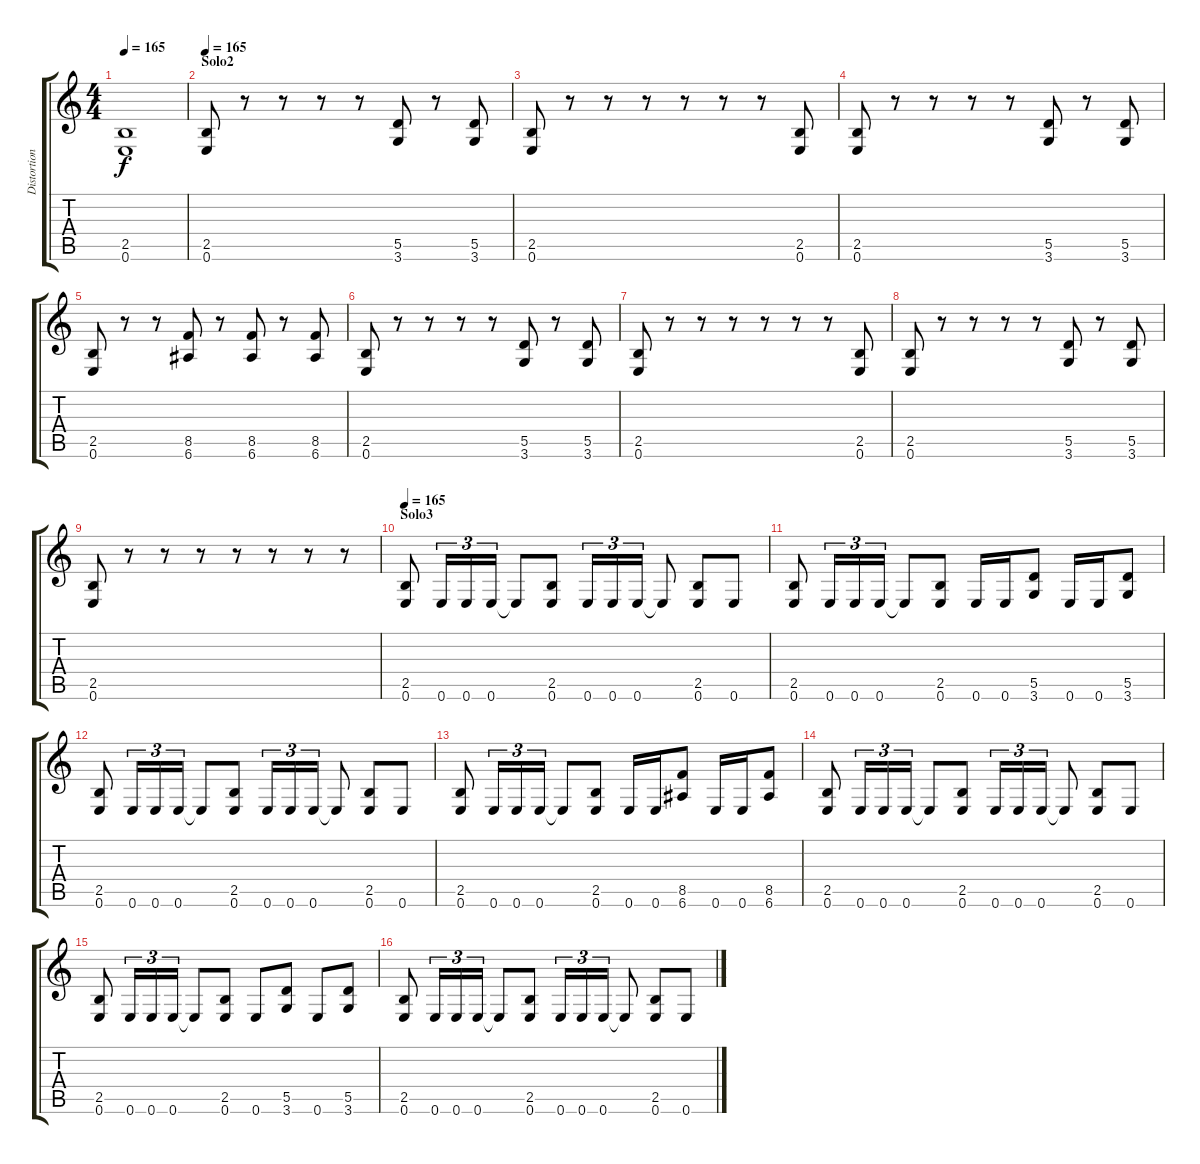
\track ("Distortion Guitar" "Distortion") {instrument distortionguitar}
\staff {score tabs}
\tuning (E4 B3 G3 D3 A2 E2) {hide}
\ts (4 4)
\tempo 165
\clef g2
\ks c
(2.5{t} 0.6{t}).1{dy f} |
\section ("" "Solo2")
\tempo 165
(2.5 0.6).8 r.8 r.8 r.8 r.8 (5.5 3.6).8 r.8 (5.5 3.6).8 |
(2.5 0.6).8 r.8 r.8 r.8 r.8 r.8 r.8 (2.5 0.6).8 |
(2.5 0.6).8 r.8 r.8 r.8 r.8 (5.5 3.6).8 r.8 (5.5 3.6).8 |
(2.5 0.6).8 r.8 r.8 (8.5 6.6).8 r.8 (8.5 6.6).8 r.8 (8.5 6.6).8 |
(2.5 0.6).8 r.8 r.8 r.8 r.8 (5.5 3.6).8 r.8 (5.5 3.6).8 |
(2.5 0.6).8 r.8 r.8 r.8 r.8 r.8 r.8 (2.5 0.6).8 |
(2.5 0.6).8 r.8 r.8 r.8 r.8 (5.5 3.6).8 r.8 (5.5 3.6).8 |
(2.5 0.6).8 r.8 r.8 r.8 r.8 r.8 r.8 r.8 |
\section ("" "Solo3")
\tempo 165
(2.5 0.6).8{volume 14} 0.6.16{tu (3 2)} 0.6.16{tu (3 2)} 0.6.16{tu (3 2)} 0.6{t}.8 (2.5 0.6).8 0.6.16{tu (3 2)} 0.6.16{tu (3 2)} 0.6.16{tu (3 2)} 0.6{t}.8 (2.5 0.6).8 0.6.8 |
(2.5 0.6).8 0.6.16{tu (3 2)} 0.6.16{tu (3 2)} 0.6.16{tu (3 2)} 0.6{t}.8 (2.5 0.6).8 0.6.16 0.6.16 (5.5 3.6).8 0.6.16 0.6.16 (5.5 3.6).8 |
(2.5 0.6).8{volume 14} 0.6.16{tu (3 2)} 0.6.16{tu (3 2)} 0.6.16{tu (3 2)} 0.6{t}.8 (2.5 0.6).8 0.6.16{tu (3 2)} 0.6.16{tu (3 2)} 0.6.16{tu (3 2)} 0.6{t}.8 (2.5 0.6).8 0.6.8 |
(2.5 0.6).8 0.6.16{tu (3 2)} 0.6.16{tu (3 2)} 0.6.16{tu (3 2)} 0.6{t}.8 (2.5 0.6).8 0.6.16 0.6.16 (8.5 6.6).8 0.6.16 0.6.16 (8.5 6.6).8 |
(2.5 0.6).8{volume 14} 0.6.16{tu (3 2)} 0.6.16{tu (3 2)} 0.6.16{tu (3 2)} 0.6{t}.8 (2.5 0.6).8 0.6.16{tu (3 2)} 0.6.16{tu (3 2)} 0.6.16{tu (3 2)} 0.6{t}.8 (2.5 0.6).8 0.6.8 |
(2.5 0.6).8 0.6.16{tu (3 2)} 0.6.16{tu (3 2)} 0.6.16{tu (3 2)} 0.6{t}.8 (2.5 0.6).8 0.6.8 (5.5 3.6).8 0.6.8 (5.5 3.6).8 |
(2.5 0.6).8{volume 14} 0.6.16{tu (3 2)} 0.6.16{tu (3 2)} 0.6.16{tu (3 2)} 0.6{t}.8 (2.5 0.6).8 0.6.16{tu (3 2)} 0.6.16{tu (3 2)} 0.6.16{tu (3 2)} 0.6{t}.8 (2.5 0.6).8 0.6.8
